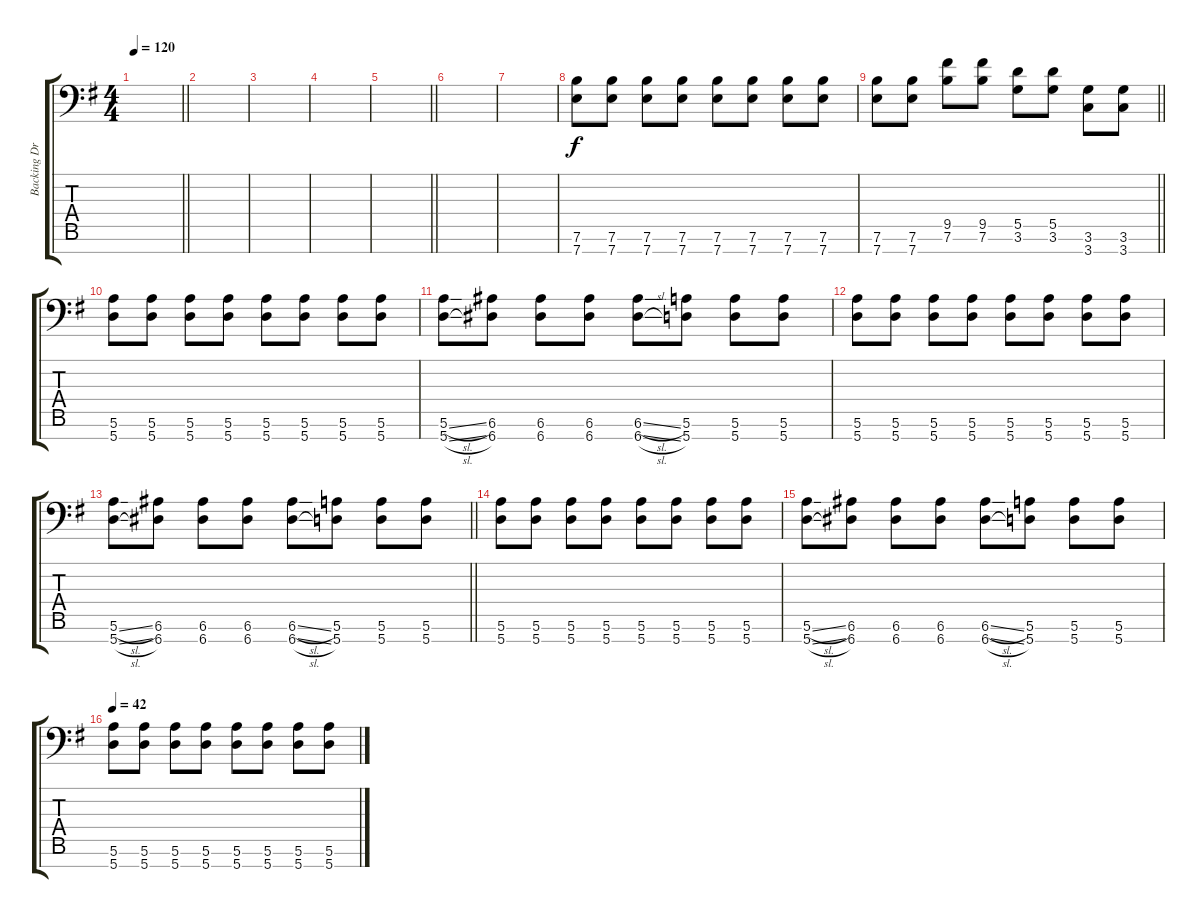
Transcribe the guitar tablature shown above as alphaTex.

\track ("Backing Dropped A" "Backing Dr") {instrument distortionguitar}
\staff {score tabs}
\tuning (E4 B3 G3 D3 A2 E2 A1) {hide}
\ts (4 4)
\tempo 120
\clef f4
\barLineRight lightlight
\ks eminor
|
|
|
|
\barLineRight lightlight
|
|
|
(7.6 7.7).8{volume 15} (7.6 7.7).8 (7.6 7.7).8 (7.6 7.7).8 (7.6 7.7).8 (7.6 7.7).8 (7.6 7.7).8 (7.6 7.7).8 |
\barLineRight lightlight
(7.6 7.7).8 (7.6 7.7).8 (9.5 7.6).8 (9.5 7.6).8 (5.5 3.6).8 (5.5 3.6).8 (3.6 3.7).8 (3.6 3.7).8 |
\section ("" "")
(5.6 5.7).8 (5.6 5.7).8 (5.6 5.7).8 (5.6 5.7).8 (5.6 5.7).8 (5.6 5.7).8 (5.6 5.7).8 (5.6 5.7).8 |
(5.6{sl} 5.7{sl}).8 (6.6 6.7).8 (6.6 6.7).8 (6.6 6.7).8 (6.6{sl} 6.7{sl}).8 (5.6 5.7).8 (5.6 5.7).8 (5.6 5.7).8 |
(5.6 5.7).8 (5.6 5.7).8 (5.6 5.7).8 (5.6 5.7).8 (5.6 5.7).8 (5.6 5.7).8 (5.6 5.7).8 (5.6 5.7).8 |
\barLineRight lightlight
(5.6{sl} 5.7{sl}).8 (6.6 6.7).8 (6.6 6.7).8 (6.6 6.7).8 (6.6{sl} 6.7{sl}).8 (5.6 5.7).8 (5.6 5.7).8 (5.6 5.7).8 |
(5.6 5.7).8 (5.6 5.7).8 (5.6 5.7).8 (5.6 5.7).8 (5.6 5.7).8 (5.6 5.7).8 (5.6 5.7).8 (5.6 5.7).8 |
(5.6{sl} 5.7{sl}).8 (6.6 6.7).8 (6.6 6.7).8 (6.6 6.7).8 (6.6{sl} 6.7{sl}).8 (5.6 5.7).8 (5.6 5.7).8 (5.6 5.7).8 |
\tempo 42
(5.6 5.7).8 (5.6 5.7).8 (5.6 5.7).8 (5.6 5.7).8 (5.6 5.7).8 (5.6 5.7).8 (5.6 5.7).8 (5.6 5.7).8
